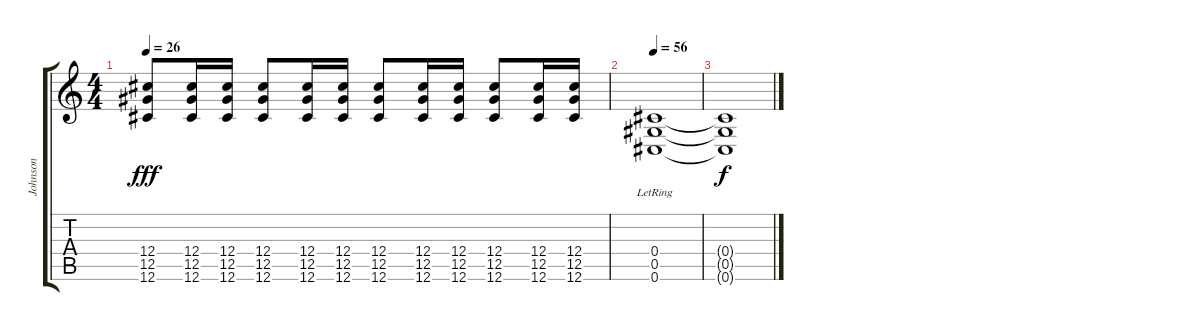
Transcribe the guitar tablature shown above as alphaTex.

\track ("Johnson" "Johnson") {instrument electricguitarclean}
\staff {score tabs}
\tuning (Eb4 Bb3 Gb3 Db3 Ab2 Db2) {hide}
\ts (4 4)
\tempo 26
\clef g2
\ks c
(12.4 12.5 12.6).8{dy fff} (12.4 12.5 12.6).16 (12.4 12.5 12.6).16 (12.4 12.5 12.6).8 (12.4 12.5 12.6).16 (12.4 12.5 12.6).16 (12.4 12.5 12.6).8 (12.4 12.5 12.6).16 (12.4 12.5 12.6).16 (12.4 12.5 12.6).8 (12.4 12.5 12.6).16 (12.4 12.5 12.6).16 |
\tempo 56
(0.4{lr} 0.5 0.6).1 |
(0.4{t} 0.5{t} 0.6{t}).1{dy f}
